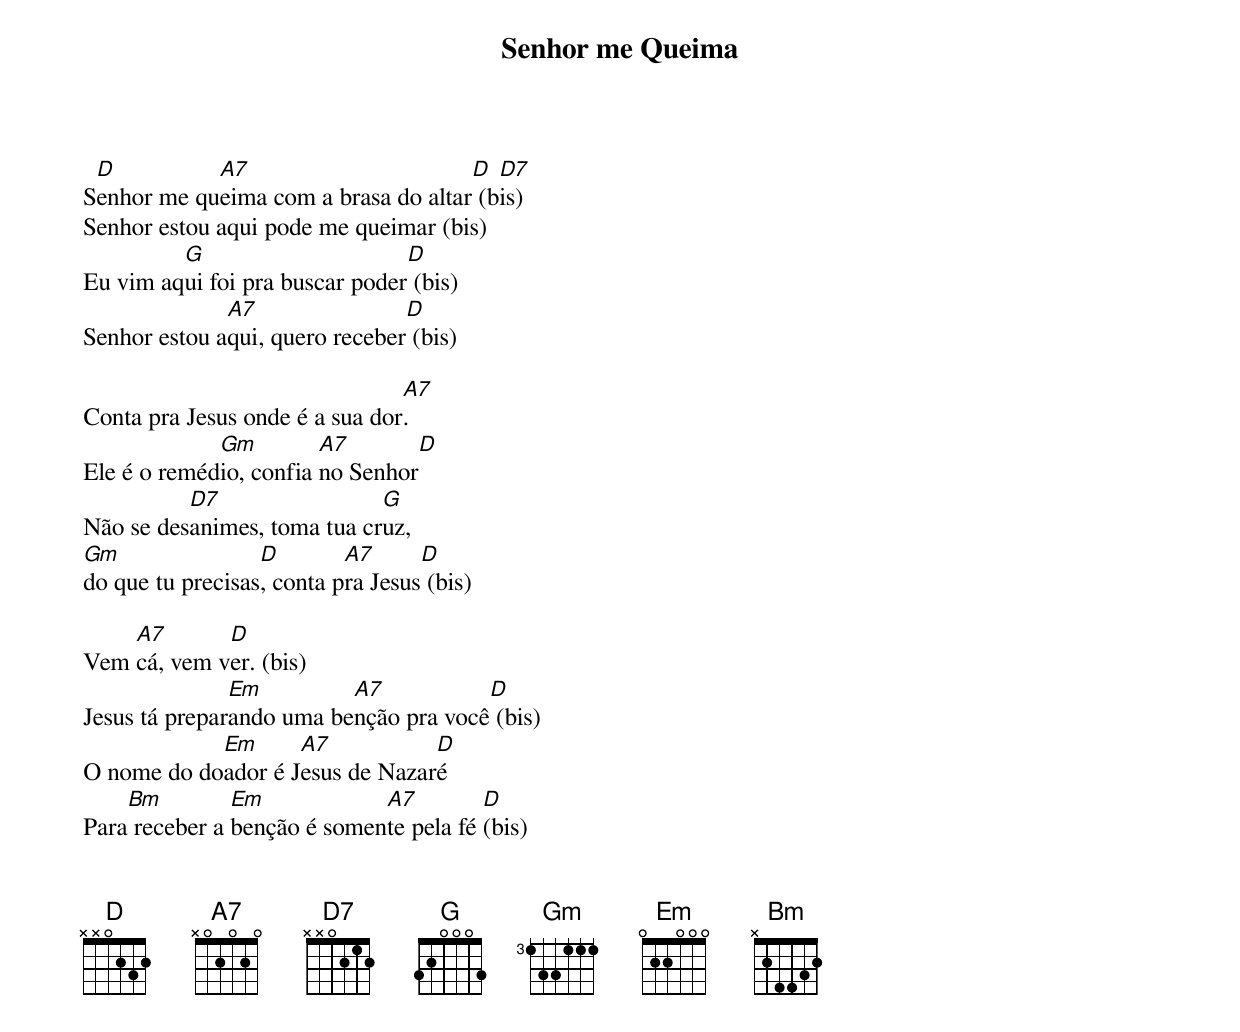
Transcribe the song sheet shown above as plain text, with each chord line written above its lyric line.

Senhor me Queima

 D          A7                       D  D7
Senhor me queima com a brasa do altar (bis)
Senhor estou aqui pode me queimar (bis)
         G                      D
Eu vim aqui foi pra buscar poder (bis)
              A7                D
Senhor estou aqui, quero receber (bis)

                                A7
Conta pra Jesus onde é a sua dor.
             Gm         A7        D
Ele é o remédio, confia no Senhor
          D7                 G
Não se desanimes, toma tua cruz,
Gm                D        A7      D
do que tu precisas, conta pra Jesus (bis)

    A7       D
Vem cá, vem ver. (bis)
               Em         A7           D
Jesus tá preparando uma benção pra você (bis)
            Em      A7           D
O nome do doador é Jesus de Nazaré
    Bm         Em            A7         D
Para receber a benção é somente pela fé (bis)

<iframe src="https://www.youtube.com/embed/XjtoDpadBfo" frameborder="0"></iframe>
